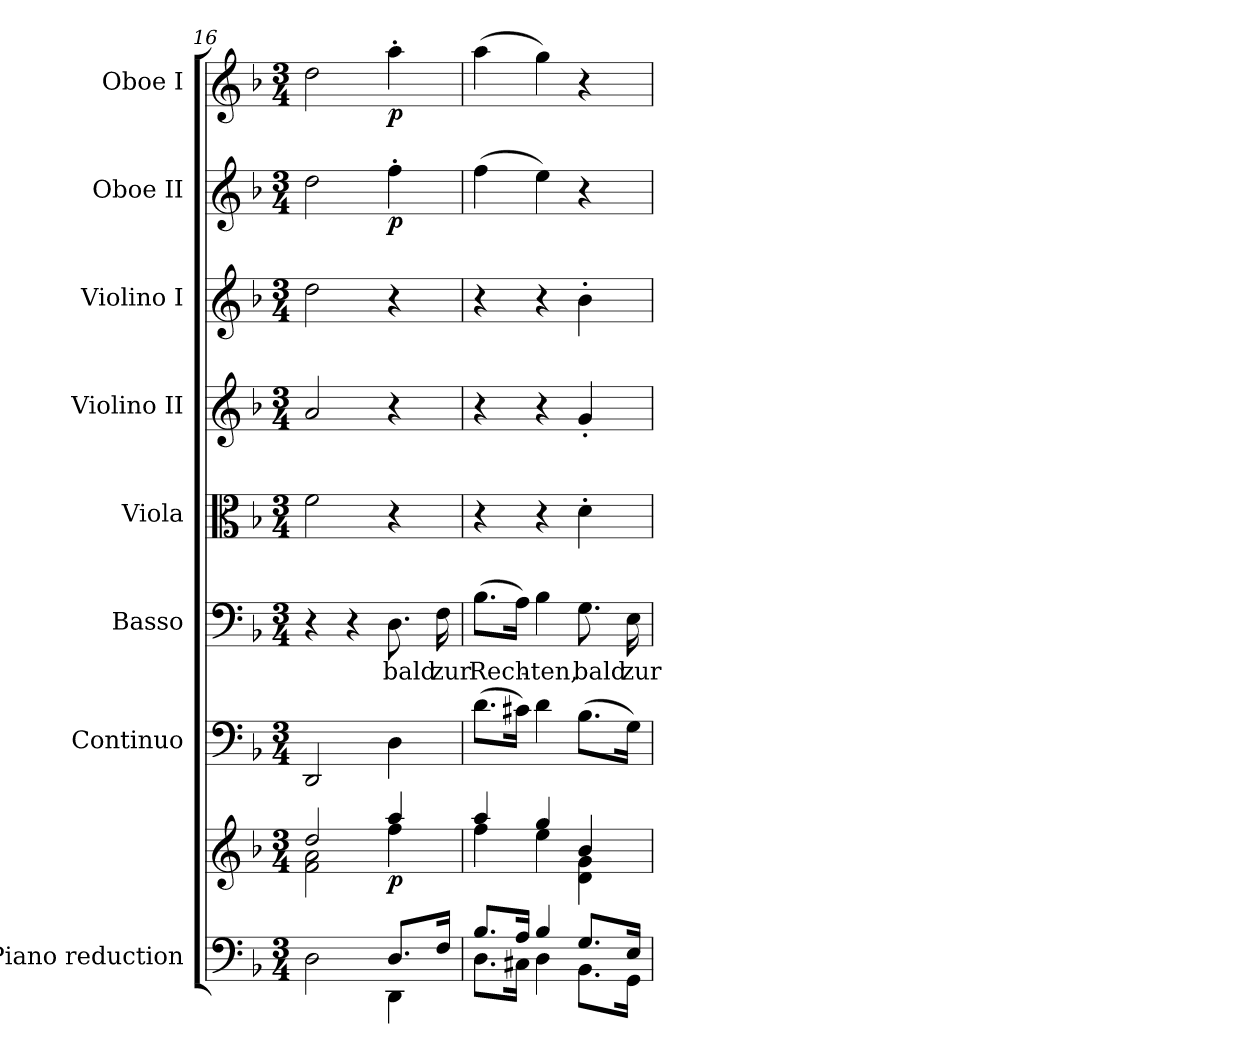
**kern	**kern	**dynam	**kern	**kern	**text	**kern	**kern	**kern	**kern	**dynam	**kern	**dynam
*part8	*part8	*part8	*part7	*part6	*part6	*part5	*part4	*part3	*part2	*part2	*part1	*part1
*staff9	*staff8	*staff8/9	*staff7	*staff6	*staff6	*staff5	*staff4	*staff3	*staff2	*staff2	*staff1	*staff1
*I"Piano reduction	*	*	*I"Continuo	*I"Basso	*	*I"Viola	*I"Violino II	*I"Violino I	*I"Oboe II	*	*I"Oboe I	*
*I'Pno	*	*	*	*	*	*	*	*	*I'Ob	*	*I'Ob	*
*clefF4	*clefG2	*	*clefF4	*clefF4	*	*clefC3	*clefG2	*clefG2	*clefG2	*	*clefG2	*
*k[b-]	*k[b-]	*	*k[b-]	*k[b-]	*	*k[b-]	*k[b-]	*k[b-]	*k[b-]	*	*k[b-]	*
*M3/4	*M3/4	*	*M3/4	*M3/4	*	*M3/4	*M3/4	*M3/4	*M3/4	*	*M3/4	*
=16	=16	=16	=16	=16	=16	=16	=16	=16	=16	=16	=16	=16
*^	*^	*	*	*	*	*	*	*	*	*	*	*
2ryy	2D\	2dd/	2f\ 2a\	.	2DD/	4r	.	2f\	2a/	2dd\	2dd\	.	2dd\	.
.	.	.	.	.	.	4r	.	.	.	.	.	.	.	.
!	!	!	!	!LO:DY:b	!	!	!LO:LY:b	!	!	!	!	!LO:DY:b	!	!LO:DY:b
8.D/L	4DD\	4aa/	4ff\	p	4D\	8.D\	bald	4r	4r	4r	4ff'\	p	4aa'\	p
!	!	!	!	!	!	!	!LO:LY:b	!	!	!	!	!	!	!
16F/Jk	.	.	.	.	.	16F\	zur	.	.	.	.	.	.	.
=17	=17	=17	=17	=17	=17	=17	=17	=17	=17	=17	=17	=17	=17	=17
!	!	!	!	!	!	!	!LO:LY:b	!	!	!	!	!	!	!
8.B-/L	8.D\L	4aa/	4ff\	.	(8.d\L	(8.B-\L	Rech-	4r	4r	4r	(4ff\	.	(4aa\	.
16A/Jk	16C#X\Jk	.	.	.	16c#X\Jk)	16A\Jk)	.	.	.	.	.	.	.	.
!	!	!	!	!	!	!	!LO:LY:b	!	!	!	!	!	!	!
4B-/	4D\	4gg/	4ee\	.	4d\	4B-\	-ten,	4r	4r	4r	4ee\)	.	4gg\)	.
!	!	!	!	!	!	!	!LO:LY:b	!	!	!	!	!	!	!
8.G/L	8.BB-\L	4b-/	4d\ 4g\	.	(8.B-\L	8.G\	bald	4d'\	4g'/	4b-'\	4r	.	4r	.
!	!	!	!	!	!	!	!LO:LY:b	!	!	!	!	!	!	!
16E/Jk	16GG\Jk	.	.	.	16G\Jk)	16E\	zur	.	.	.	.	.	.	.
*v	*v	*	*	*	*	*	*	*	*	*	*	*	*	*
*	*v	*v	*	*	*	*	*	*	*	*	*	*	*
=	=	=	=	=	=	=	=	=	=	=	=	=
*-	*-	*-	*-	*-	*-	*-	*-	*-	*-	*-	*-	*-
